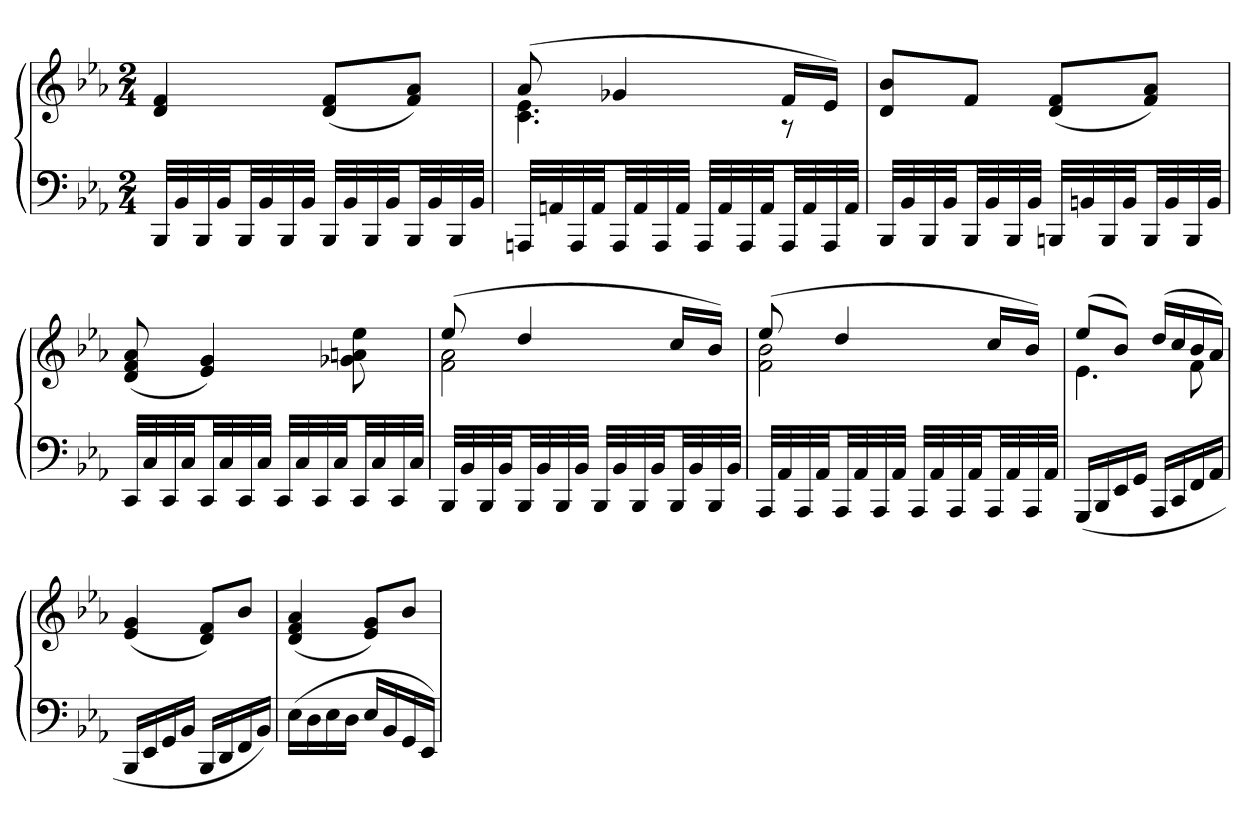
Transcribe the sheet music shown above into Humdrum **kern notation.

**kern	**kern
*part1	*part1
*staff2	*staff1
*clefF4	*clefG2
*k[b-e-a-]	*k[b-e-a-]
*M2/4	*M2/4
=	=
32BBB-LLL	4d 4f
32BB-	.
32BBB-	.
32BB-JJ	.
32BBB-LL	.
32BB-	.
32BBB-	.
32BB-JJJ	.
32BBB-LLL	(8d 8fL
32BB-	.
32BBB-	.
32BB-JJ	.
32BBB-LL	8f 8a-J)
32BB-	.
32BBB-	.
32BB-JJJ	.
=	=
*	*^
32AAAnLLL	(8a-	4.c 4.e-
32AAn	.	.
32AAA	.	.
32AAJJ	.	.
32AAALL	4g-X	.
32AA	.	.
32AAA	.	.
32AAJJJ	.	.
32AAALLL	.	.
32AA	.	.
32AAA	.	.
32AAJJ	.	.
32AAALL	16fLL	8r
32AA	.	.
32AAA	16e-JJ)	.
32AAJJJ	.	.
*	*v	*v
=	=
32BBB-LLL	8d 8b-L
32BB-	.
32BBB-	.
32BB-JJ	.
32BBB-LL	8fJ
32BB-	.
32BBB-	.
32BB-JJJ	.
32BBBnLLL	(8d 8fL
32BBn	.
32BBB	.
32BBJJ	.
32BBBLL	8f 8a-J)
32BB	.
32BBB	.
32BBJJJ	.
=	=
32CCLLL	(8d 8f 8a-
32C	.
32CC	.
32CJJ	.
32CCLL	4e- 4g)
32C	.
32CC	.
32CJJJ	.
32CCLLL	.
32C	.
32CC	.
32CJJ	.
32CCLL	8g-X 8an 8ee-
32C	.
32CC	.
32CJJJ	.
=	=
*	*^
32BBB-LLL	(8ee-	2f 2a-
32BB-	.	.
32BBB-	.	.
32BB-JJ	.	.
32BBB-LL	4dd	.
32BB-	.	.
32BBB-	.	.
32BB-JJJ	.	.
32BBB-LLL	.	.
32BB-	.	.
32BBB-	.	.
32BB-JJ	.	.
32BBB-LL	16ccLL	.
32BB-	.	.
32BBB-	16b-JJ)	.
32BB-JJJ	.	.
=	=	=
32AAA-LLL	(8ee-	2f 2b-
32AA-	.	.
32AAA-	.	.
32AA-JJ	.	.
32AAA-LL	4dd	.
32AA-	.	.
32AAA-	.	.
32AA-JJJ	.	.
32AAA-LLL	.	.
32AA-	.	.
32AAA-	.	.
32AA-JJ	.	.
32AAA-LL	16ccLL	.
32AA-	.	.
32AAA-	16b-JJ)	.
32AA-JJJ	.	.
=	=	=
(16GGGLL	(8ee-L	4.e-
16BBB-	.	.
16EE-	8b-J)	.
16GGJJ	.	.
16AAA-LL	(16ddLL	.
16CC	16cc	.
16FF	16b-	8f
16AA-JJ	16a-JJ)	.
*	*v	*v
=	=
16BBB-LL	(4e- 4g
16EE-	.
16GG	.
16BB-JJ	.
16BBB-LL	8d 8fL)
16DD	.
16FF	8b-J
16BB-JJ)	.
=	=
(16E-LL	(4d 4f 4a-
16D	.
16E-	.
16DJJ	.
16E-LL	8e- 8gL)
16BB-	.
16GG	8b-J
16EE-JJ)	.
=	=
*-	*-
